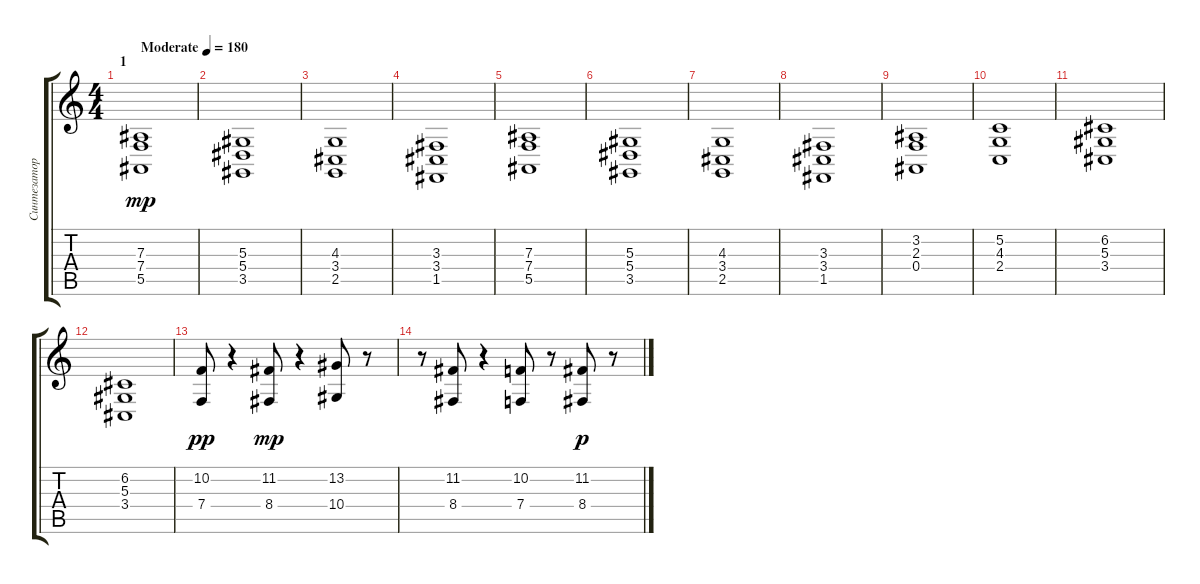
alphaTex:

\track ("Синтезатор 1" "Синтезатор") {instrument stringensemble2}
\staff {score tabs}
\tuning (C4 G3 Eb3 Bb2 F2 C2) {hide}
\ts (4 4)
\section ("" "1")
\tempo (180 "Moderate")
\clef g2
\ks c
(7.3 7.4 5.5).1{dy mp instrument stringensemble2} |
(5.3 5.4 3.5).1 |
(4.3 3.4 2.5).1 |
(3.3 3.4 1.5).1 |
(7.3 7.4 5.5).1 |
(5.3 5.4 3.5).1 |
(4.3 3.4 2.5).1 |
(3.3 3.4 1.5).1 |
(3.2 2.3 0.4).1 |
(5.2 4.3 2.4).1 |
(6.2 5.3 3.4).1 |
(6.2 5.3 3.4).1 |
(10.2 7.4).8{dy pp instrument synthvoice} r.4 (11.2 8.4).8{dy mp} r.4 (13.2 10.4).8 r.8 |
r.8 (11.2 8.4).8 r.4 (10.2 7.4).8 r.8 (11.2 8.4).8{dy p} r.8
